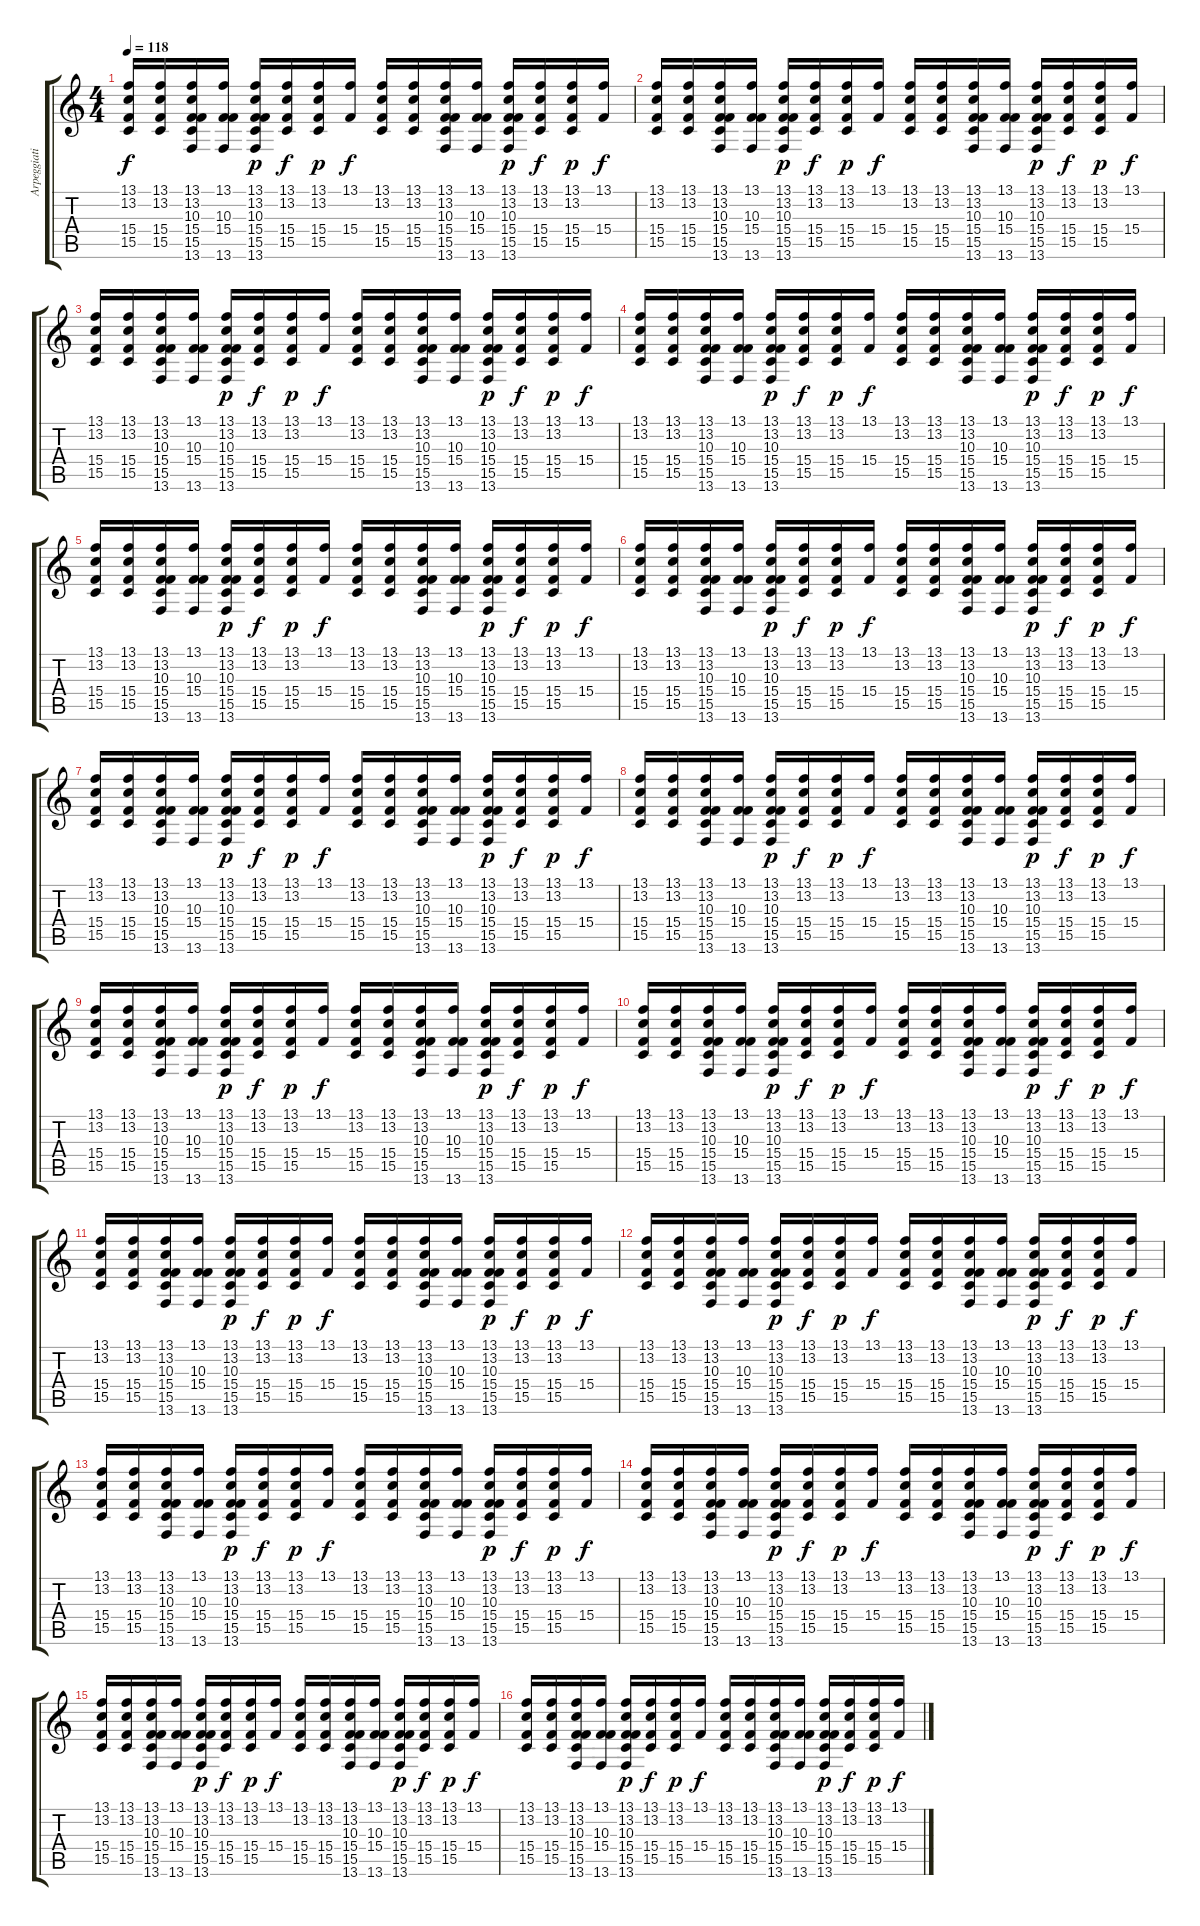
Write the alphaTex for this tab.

\track ("Arpeggiation" "Arpeggiati") {instrument accordion}
\staff {score tabs}
\tuning (E4 B3 G3 D3 A2 E2) {hide}
\ts (4 4)
\tempo 118
\clef g2
\ks c
(13.1 13.2 15.4 15.5).16{dy f} (13.1 13.2 15.4 15.5).16 (13.1 13.2 10.3 15.4 15.5 13.6).16 (13.1 10.3 15.4 13.6).16 (13.1 13.2 10.3 15.4 15.5 13.6).16{dy p} (13.1 13.2 15.4 15.5).16{dy f} (13.1 13.2 15.4 15.5).16{dy p} (13.1 15.4).16{dy f} (13.1 13.2 15.4 15.5).16 (13.1 13.2 15.4 15.5).16 (13.1 13.2 10.3 15.4 15.5 13.6).16 (13.1 10.3 15.4 13.6).16 (13.1 13.2 10.3 15.4 15.5 13.6).16{dy p} (13.1 13.2 15.4 15.5).16{dy f} (13.1 13.2 15.4 15.5).16{dy p} (13.1 15.4).16{dy f} |
(13.1 13.2 15.4 15.5).16 (13.1 13.2 15.4 15.5).16 (13.1 13.2 10.3 15.4 15.5 13.6).16 (13.1 10.3 15.4 13.6).16 (13.1 13.2 10.3 15.4 15.5 13.6).16{dy p} (13.1 13.2 15.4 15.5).16{dy f} (13.1 13.2 15.4 15.5).16{dy p} (13.1 15.4).16{dy f} (13.1 13.2 15.4 15.5).16 (13.1 13.2 15.4 15.5).16 (13.1 13.2 10.3 15.4 15.5 13.6).16 (13.1 10.3 15.4 13.6).16 (13.1 13.2 10.3 15.4 15.5 13.6).16{dy p} (13.1 13.2 15.4 15.5).16{dy f} (13.1 13.2 15.4 15.5).16{dy p} (13.1 15.4).16{dy f} |
(13.1 13.2 15.4 15.5).16 (13.1 13.2 15.4 15.5).16 (13.1 13.2 10.3 15.4 15.5 13.6).16 (13.1 10.3 15.4 13.6).16 (13.1 13.2 10.3 15.4 15.5 13.6).16{dy p} (13.1 13.2 15.4 15.5).16{dy f} (13.1 13.2 15.4 15.5).16{dy p} (13.1 15.4).16{dy f} (13.1 13.2 15.4 15.5).16 (13.1 13.2 15.4 15.5).16 (13.1 13.2 10.3 15.4 15.5 13.6).16 (13.1 10.3 15.4 13.6).16 (13.1 13.2 10.3 15.4 15.5 13.6).16{dy p} (13.1 13.2 15.4 15.5).16{dy f} (13.1 13.2 15.4 15.5).16{dy p} (13.1 15.4).16{dy f} |
(13.1 13.2 15.4 15.5).16 (13.1 13.2 15.4 15.5).16 (13.1 13.2 10.3 15.4 15.5 13.6).16 (13.1 10.3 15.4 13.6).16 (13.1 13.2 10.3 15.4 15.5 13.6).16{dy p} (13.1 13.2 15.4 15.5).16{dy f} (13.1 13.2 15.4 15.5).16{dy p} (13.1 15.4).16{dy f} (13.1 13.2 15.4 15.5).16 (13.1 13.2 15.4 15.5).16 (13.1 13.2 10.3 15.4 15.5 13.6).16 (13.1 10.3 15.4 13.6).16 (13.1 13.2 10.3 15.4 15.5 13.6).16{dy p} (13.1 13.2 15.4 15.5).16{dy f} (13.1 13.2 15.4 15.5).16{dy p} (13.1 15.4).16{dy f} |
(13.1 13.2 15.4 15.5).16 (13.1 13.2 15.4 15.5).16 (13.1 13.2 10.3 15.4 15.5 13.6).16 (13.1 10.3 15.4 13.6).16 (13.1 13.2 10.3 15.4 15.5 13.6).16{dy p} (13.1 13.2 15.4 15.5).16{dy f} (13.1 13.2 15.4 15.5).16{dy p} (13.1 15.4).16{dy f} (13.1 13.2 15.4 15.5).16 (13.1 13.2 15.4 15.5).16 (13.1 13.2 10.3 15.4 15.5 13.6).16 (13.1 10.3 15.4 13.6).16 (13.1 13.2 10.3 15.4 15.5 13.6).16{dy p} (13.1 13.2 15.4 15.5).16{dy f} (13.1 13.2 15.4 15.5).16{dy p} (13.1 15.4).16{dy f} |
(13.1 13.2 15.4 15.5).16 (13.1 13.2 15.4 15.5).16 (13.1 13.2 10.3 15.4 15.5 13.6).16 (13.1 10.3 15.4 13.6).16 (13.1 13.2 10.3 15.4 15.5 13.6).16{dy p} (13.1 13.2 15.4 15.5).16{dy f} (13.1 13.2 15.4 15.5).16{dy p} (13.1 15.4).16{dy f} (13.1 13.2 15.4 15.5).16 (13.1 13.2 15.4 15.5).16 (13.1 13.2 10.3 15.4 15.5 13.6).16 (13.1 10.3 15.4 13.6).16 (13.1 13.2 10.3 15.4 15.5 13.6).16{dy p} (13.1 13.2 15.4 15.5).16{dy f} (13.1 13.2 15.4 15.5).16{dy p} (13.1 15.4).16{dy f} |
(13.1 13.2 15.4 15.5).16 (13.1 13.2 15.4 15.5).16 (13.1 13.2 10.3 15.4 15.5 13.6).16 (13.1 10.3 15.4 13.6).16 (13.1 13.2 10.3 15.4 15.5 13.6).16{dy p} (13.1 13.2 15.4 15.5).16{dy f} (13.1 13.2 15.4 15.5).16{dy p} (13.1 15.4).16{dy f} (13.1 13.2 15.4 15.5).16 (13.1 13.2 15.4 15.5).16 (13.1 13.2 10.3 15.4 15.5 13.6).16 (13.1 10.3 15.4 13.6).16 (13.1 13.2 10.3 15.4 15.5 13.6).16{dy p} (13.1 13.2 15.4 15.5).16{dy f} (13.1 13.2 15.4 15.5).16{dy p} (13.1 15.4).16{dy f} |
(13.1 13.2 15.4 15.5).16 (13.1 13.2 15.4 15.5).16 (13.1 13.2 10.3 15.4 15.5 13.6).16 (13.1 10.3 15.4 13.6).16 (13.1 13.2 10.3 15.4 15.5 13.6).16{dy p} (13.1 13.2 15.4 15.5).16{dy f} (13.1 13.2 15.4 15.5).16{dy p} (13.1 15.4).16{dy f} (13.1 13.2 15.4 15.5).16 (13.1 13.2 15.4 15.5).16 (13.1 13.2 10.3 15.4 15.5 13.6).16 (13.1 10.3 15.4 13.6).16 (13.1 13.2 10.3 15.4 15.5 13.6).16{dy p} (13.1 13.2 15.4 15.5).16{dy f} (13.1 13.2 15.4 15.5).16{dy p} (13.1 15.4).16{dy f} |
(13.1 13.2 15.4 15.5).16 (13.1 13.2 15.4 15.5).16 (13.1 13.2 10.3 15.4 15.5 13.6).16 (13.1 10.3 15.4 13.6).16 (13.1 13.2 10.3 15.4 15.5 13.6).16{dy p} (13.1 13.2 15.4 15.5).16{dy f} (13.1 13.2 15.4 15.5).16{dy p} (13.1 15.4).16{dy f} (13.1 13.2 15.4 15.5).16 (13.1 13.2 15.4 15.5).16 (13.1 13.2 10.3 15.4 15.5 13.6).16 (13.1 10.3 15.4 13.6).16 (13.1 13.2 10.3 15.4 15.5 13.6).16{dy p} (13.1 13.2 15.4 15.5).16{dy f} (13.1 13.2 15.4 15.5).16{dy p} (13.1 15.4).16{dy f} |
(13.1 13.2 15.4 15.5).16 (13.1 13.2 15.4 15.5).16 (13.1 13.2 10.3 15.4 15.5 13.6).16 (13.1 10.3 15.4 13.6).16 (13.1 13.2 10.3 15.4 15.5 13.6).16{dy p} (13.1 13.2 15.4 15.5).16{dy f} (13.1 13.2 15.4 15.5).16{dy p} (13.1 15.4).16{dy f} (13.1 13.2 15.4 15.5).16 (13.1 13.2 15.4 15.5).16 (13.1 13.2 10.3 15.4 15.5 13.6).16 (13.1 10.3 15.4 13.6).16 (13.1 13.2 10.3 15.4 15.5 13.6).16{dy p} (13.1 13.2 15.4 15.5).16{dy f} (13.1 13.2 15.4 15.5).16{dy p} (13.1 15.4).16{dy f} |
(13.1 13.2 15.4 15.5).16 (13.1 13.2 15.4 15.5).16 (13.1 13.2 10.3 15.4 15.5 13.6).16 (13.1 10.3 15.4 13.6).16 (13.1 13.2 10.3 15.4 15.5 13.6).16{dy p} (13.1 13.2 15.4 15.5).16{dy f} (13.1 13.2 15.4 15.5).16{dy p} (13.1 15.4).16{dy f} (13.1 13.2 15.4 15.5).16 (13.1 13.2 15.4 15.5).16 (13.1 13.2 10.3 15.4 15.5 13.6).16 (13.1 10.3 15.4 13.6).16 (13.1 13.2 10.3 15.4 15.5 13.6).16{dy p} (13.1 13.2 15.4 15.5).16{dy f} (13.1 13.2 15.4 15.5).16{dy p} (13.1 15.4).16{dy f} |
(13.1 13.2 15.4 15.5).16 (13.1 13.2 15.4 15.5).16 (13.1 13.2 10.3 15.4 15.5 13.6).16 (13.1 10.3 15.4 13.6).16 (13.1 13.2 10.3 15.4 15.5 13.6).16{dy p} (13.1 13.2 15.4 15.5).16{dy f} (13.1 13.2 15.4 15.5).16{dy p} (13.1 15.4).16{dy f} (13.1 13.2 15.4 15.5).16 (13.1 13.2 15.4 15.5).16 (13.1 13.2 10.3 15.4 15.5 13.6).16 (13.1 10.3 15.4 13.6).16 (13.1 13.2 10.3 15.4 15.5 13.6).16{dy p} (13.1 13.2 15.4 15.5).16{dy f} (13.1 13.2 15.4 15.5).16{dy p} (13.1 15.4).16{dy f} |
(13.1 13.2 15.4 15.5).16 (13.1 13.2 15.4 15.5).16 (13.1 13.2 10.3 15.4 15.5 13.6).16 (13.1 10.3 15.4 13.6).16 (13.1 13.2 10.3 15.4 15.5 13.6).16{dy p} (13.1 13.2 15.4 15.5).16{dy f} (13.1 13.2 15.4 15.5).16{dy p} (13.1 15.4).16{dy f} (13.1 13.2 15.4 15.5).16 (13.1 13.2 15.4 15.5).16 (13.1 13.2 10.3 15.4 15.5 13.6).16 (13.1 10.3 15.4 13.6).16 (13.1 13.2 10.3 15.4 15.5 13.6).16{dy p} (13.1 13.2 15.4 15.5).16{dy f} (13.1 13.2 15.4 15.5).16{dy p} (13.1 15.4).16{dy f} |
(13.1 13.2 15.4 15.5).16 (13.1 13.2 15.4 15.5).16 (13.1 13.2 10.3 15.4 15.5 13.6).16 (13.1 10.3 15.4 13.6).16 (13.1 13.2 10.3 15.4 15.5 13.6).16{dy p} (13.1 13.2 15.4 15.5).16{dy f} (13.1 13.2 15.4 15.5).16{dy p} (13.1 15.4).16{dy f} (13.1 13.2 15.4 15.5).16 (13.1 13.2 15.4 15.5).16 (13.1 13.2 10.3 15.4 15.5 13.6).16 (13.1 10.3 15.4 13.6).16 (13.1 13.2 10.3 15.4 15.5 13.6).16{dy p} (13.1 13.2 15.4 15.5).16{dy f} (13.1 13.2 15.4 15.5).16{dy p} (13.1 15.4).16{dy f} |
(13.1 13.2 15.4 15.5).16 (13.1 13.2 15.4 15.5).16 (13.1 13.2 10.3 15.4 15.5 13.6).16 (13.1 10.3 15.4 13.6).16 (13.1 13.2 10.3 15.4 15.5 13.6).16{dy p} (13.1 13.2 15.4 15.5).16{dy f} (13.1 13.2 15.4 15.5).16{dy p} (13.1 15.4).16{dy f} (13.1 13.2 15.4 15.5).16 (13.1 13.2 15.4 15.5).16 (13.1 13.2 10.3 15.4 15.5 13.6).16 (13.1 10.3 15.4 13.6).16 (13.1 13.2 10.3 15.4 15.5 13.6).16{dy p} (13.1 13.2 15.4 15.5).16{dy f} (13.1 13.2 15.4 15.5).16{dy p} (13.1 15.4).16{dy f} |
(13.1 13.2 15.4 15.5).16 (13.1 13.2 15.4 15.5).16 (13.1 13.2 10.3 15.4 15.5 13.6).16 (13.1 10.3 15.4 13.6).16 (13.1 13.2 10.3 15.4 15.5 13.6).16{dy p} (13.1 13.2 15.4 15.5).16{dy f} (13.1 13.2 15.4 15.5).16{dy p} (13.1 15.4).16{dy f} (13.1 13.2 15.4 15.5).16 (13.1 13.2 15.4 15.5).16 (13.1 13.2 10.3 15.4 15.5 13.6).16 (13.1 10.3 15.4 13.6).16 (13.1 13.2 10.3 15.4 15.5 13.6).16{dy p} (13.1 13.2 15.4 15.5).16{dy f} (13.1 13.2 15.4 15.5).16{dy p} (13.1 15.4).16{dy f}
